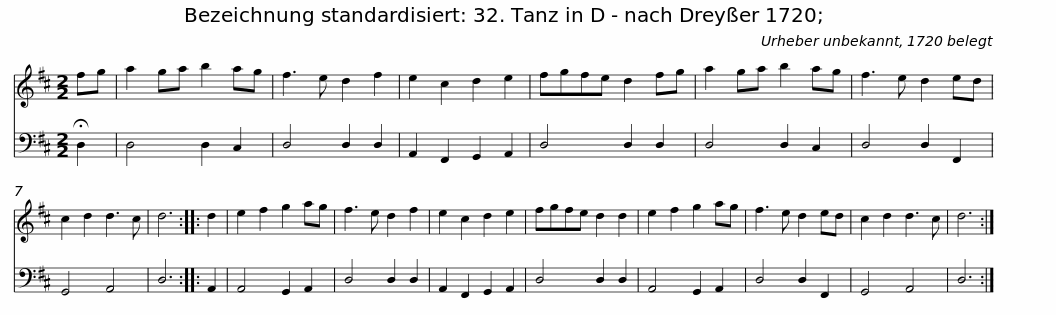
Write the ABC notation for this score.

X:1
%%score 1 2
L:1/8
M:2/2
I:linebreak $
K:D
V:1 treble
V:2 bass
V:1
 fg | a2 ga b2 ag | f3 e d2 f2 | e2 c2 d2 e2 | fgfe d2 fg | %5
 a2 ga b2 ag | f3 e d2 ed | c2 d2 d3 c |$ d6 :: d2 | %10
 e2 f2 g2 ag | f3 e d2 f2 | e2 c2 d2 e2 | fgfe d2 d2 | e2 f2 g2 ag | %15
 f3 e d2 ed | c2 d2 d3 c |$ d6 :| %18
V:2
 !fermata!D,2 | D,4 D,2 C,2 | D,4 D,2 D,2 | A,,2 F,,2 G,,2 A,,2 | D,4 D,2 D,2 | %5
 D,4 D,2 C,2 | D,4 D,2 F,,2 | G,,4 A,,4 |$ D,6 :: A,,2 | %10
 A,,4 G,,2 A,,2 | D,4 D,2 D,2 | A,,2 F,,2 G,,2 A,,2 | D,4 D,2 D,2 | A,,4 G,,2 A,,2 | %15
 D,4 D,2 F,,2 | G,,4 A,,4 |$ D,6 :| %18
